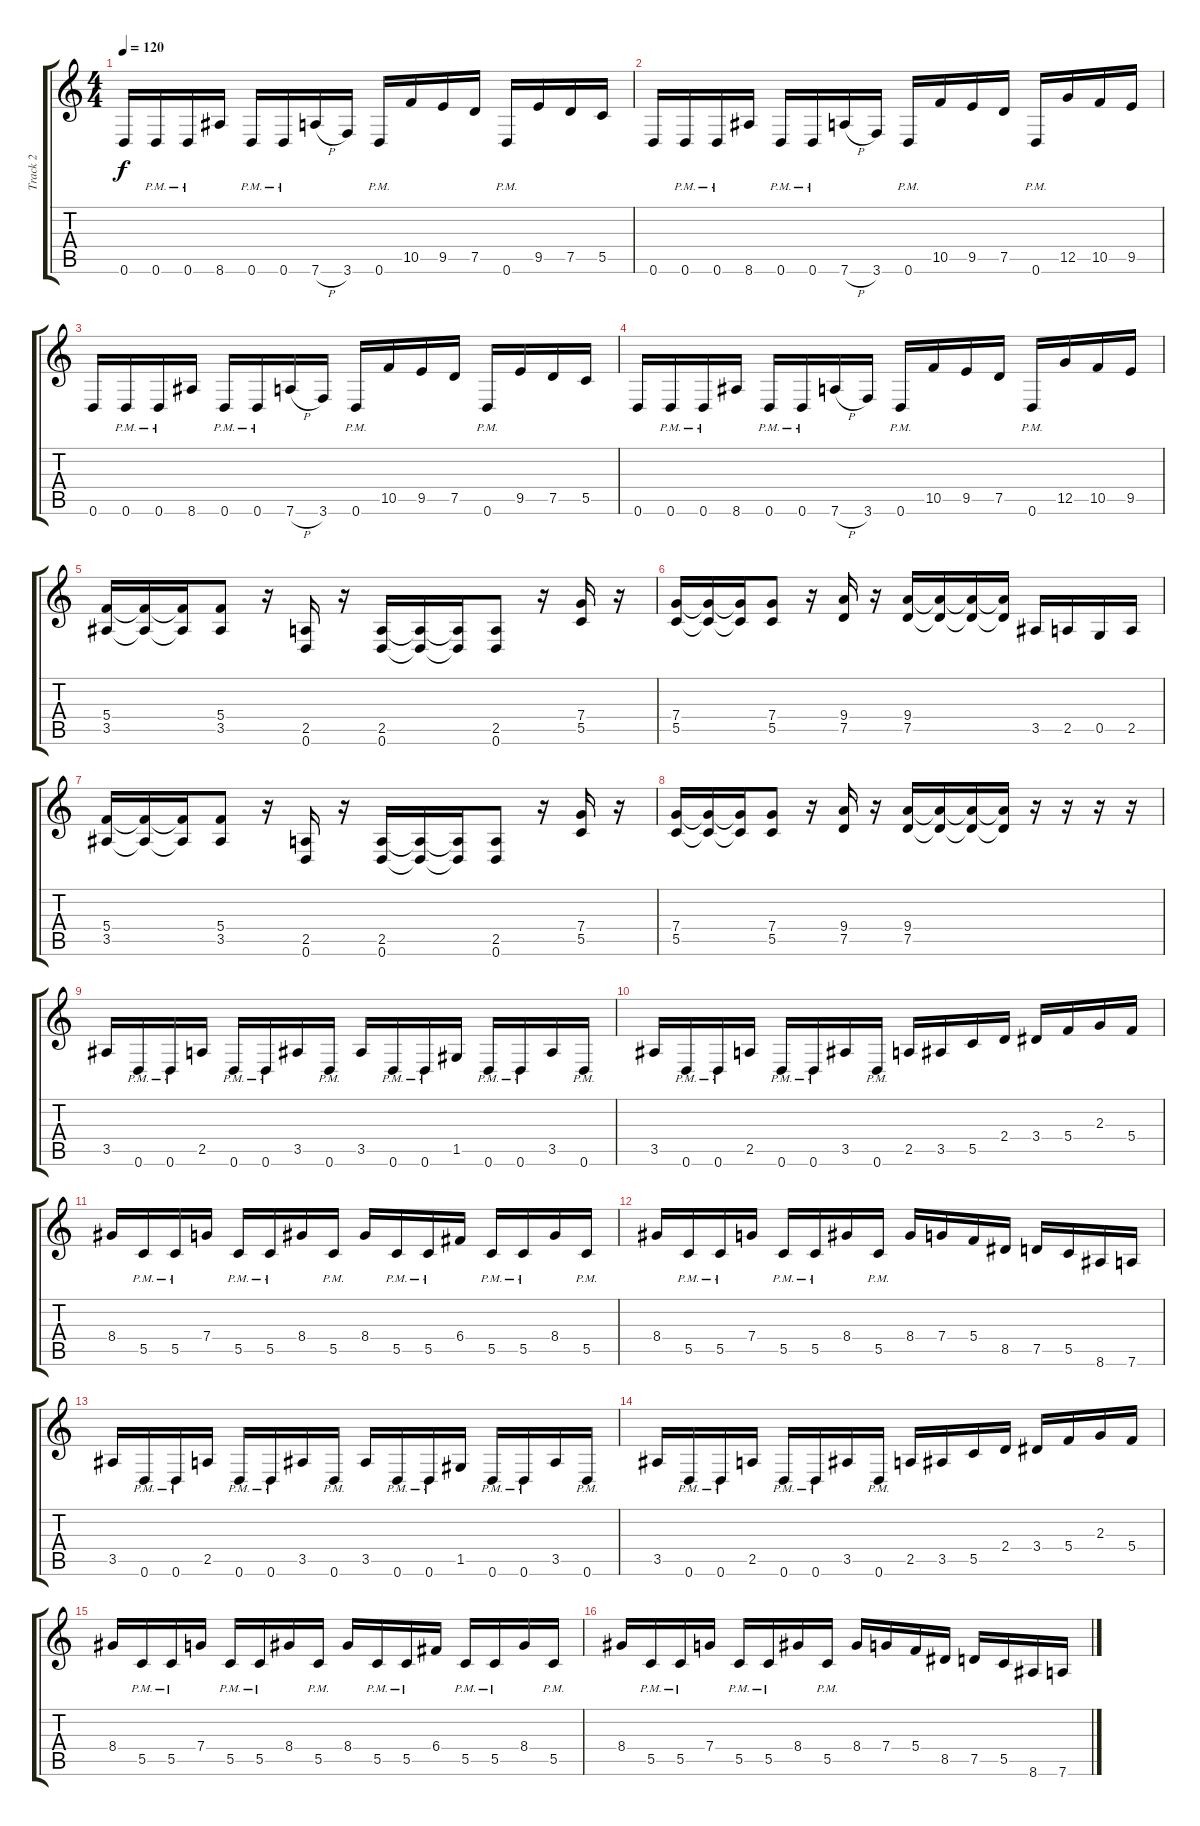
\track ("Track 2" "Track 2") {instrument overdrivenguitar}
\staff {score tabs}
\tuning (D4 A3 F3 C3 G2 D2) {hide}
\ts (4 4)
\tempo 120
\clef g2
\ks c
0.6.16{dy f} 0.6{pm}.16 0.6{pm}.16 8.6.16 0.6{pm}.16 0.6{pm}.16 7.6{h}.16 3.6.16 0.6{pm}.16 10.5.16 9.5.16 7.5.16 0.6{pm}.16 9.5.16 7.5.16 5.5.16 |
0.6.16 0.6{pm}.16 0.6{pm}.16 8.6.16 0.6{pm}.16 0.6{pm}.16 7.6{h}.16 3.6.16 0.6{pm}.16 10.5.16 9.5.16 7.5.16 0.6{pm}.16 12.5.16 10.5.16 9.5.16 |
0.6.16 0.6{pm}.16 0.6{pm}.16 8.6.16 0.6{pm}.16 0.6{pm}.16 7.6{h}.16 3.6.16 0.6{pm}.16 10.5.16 9.5.16 7.5.16 0.6{pm}.16 9.5.16 7.5.16 5.5.16 |
0.6.16 0.6{pm}.16 0.6{pm}.16 8.6.16 0.6{pm}.16 0.6{pm}.16 7.6{h}.16 3.6.16 0.6{pm}.16 10.5.16 9.5.16 7.5.16 0.6{pm}.16 12.5.16 10.5.16 9.5.16 |
(5.4 3.5).16 (5.4{t} 3.5{t}).16 (5.4{t} 3.5{t}).16 (5.4 3.5).8 r.16 (2.5 0.6).16 r.16 (2.5 0.6).16 (2.5{t} 0.6{t}).16 (2.5{t} 0.6{t}).16 (2.5 0.6).8 r.16 (7.4 5.5).16 r.16 |
(7.4 5.5).16 (7.4{t} 5.5{t}).16 (7.4{t} 5.5{t}).16 (7.4 5.5).8 r.16 (9.4 7.5).16 r.16 (9.4 7.5).16 (9.4{t} 7.5{t}).16 (9.4{t} 7.5{t}).16 (9.4{t} 7.5{t}).16 3.5.16 2.5.16 0.5.16 2.5.16 |
(5.4 3.5).16 (5.4{t} 3.5{t}).16 (5.4{t} 3.5{t}).16 (5.4 3.5).8 r.16 (2.5 0.6).16 r.16 (2.5 0.6).16 (2.5{t} 0.6{t}).16 (2.5{t} 0.6{t}).16 (2.5 0.6).8 r.16 (7.4 5.5).16 r.16 |
(7.4 5.5).16 (7.4{t} 5.5{t}).16 (7.4{t} 5.5{t}).16 (7.4 5.5).8 r.16 (9.4 7.5).16 r.16 (9.4 7.5).16 (9.4{t} 7.5{t}).16 (9.4{t} 7.5{t}).16 (9.4{t} 7.5{t}).16 r.16 r.16 r.16 r.16 |
3.5.16 0.6{pm}.16 0.6{pm}.16 2.5.16 0.6{pm}.16 0.6{pm}.16 3.5.16 0.6{pm}.16 3.5.16 0.6{pm}.16 0.6{pm}.16 1.5.16 0.6{pm}.16 0.6{pm}.16 3.5.16 0.6{pm}.16 |
3.5.16 0.6{pm}.16 0.6{pm}.16 2.5.16 0.6{pm}.16 0.6{pm}.16 3.5.16 0.6{pm}.16 2.5.16 3.5.16 5.5.16 2.4.16 3.4.16 5.4.16 2.3.16 5.4.16 |
8.4.16 5.5{pm}.16 5.5{pm}.16 7.4.16 5.5{pm}.16 5.5{pm}.16 8.4.16 5.5{pm}.16 8.4.16 5.5{pm}.16 5.5{pm}.16 6.4.16 5.5{pm}.16 5.5{pm}.16 8.4.16 5.5{pm}.16 |
8.4.16 5.5{pm}.16 5.5{pm}.16 7.4.16 5.5{pm}.16 5.5{pm}.16 8.4.16 5.5{pm}.16 8.4.16 7.4.16 5.4.16 8.5.16 7.5.16 5.5.16 8.6.16 7.6.16 |
3.5.16 0.6{pm}.16 0.6{pm}.16 2.5.16 0.6{pm}.16 0.6{pm}.16 3.5.16 0.6{pm}.16 3.5.16 0.6{pm}.16 0.6{pm}.16 1.5.16 0.6{pm}.16 0.6{pm}.16 3.5.16 0.6{pm}.16 |
3.5.16 0.6{pm}.16 0.6{pm}.16 2.5.16 0.6{pm}.16 0.6{pm}.16 3.5.16 0.6{pm}.16 2.5.16 3.5.16 5.5.16 2.4.16 3.4.16 5.4.16 2.3.16 5.4.16 |
8.4.16 5.5{pm}.16 5.5{pm}.16 7.4.16 5.5{pm}.16 5.5{pm}.16 8.4.16 5.5{pm}.16 8.4.16 5.5{pm}.16 5.5{pm}.16 6.4.16 5.5{pm}.16 5.5{pm}.16 8.4.16 5.5{pm}.16 |
8.4.16 5.5{pm}.16 5.5{pm}.16 7.4.16 5.5{pm}.16 5.5{pm}.16 8.4.16 5.5{pm}.16 8.4.16 7.4.16 5.4.16 8.5.16 7.5.16 5.5.16 8.6.16 7.6.16
